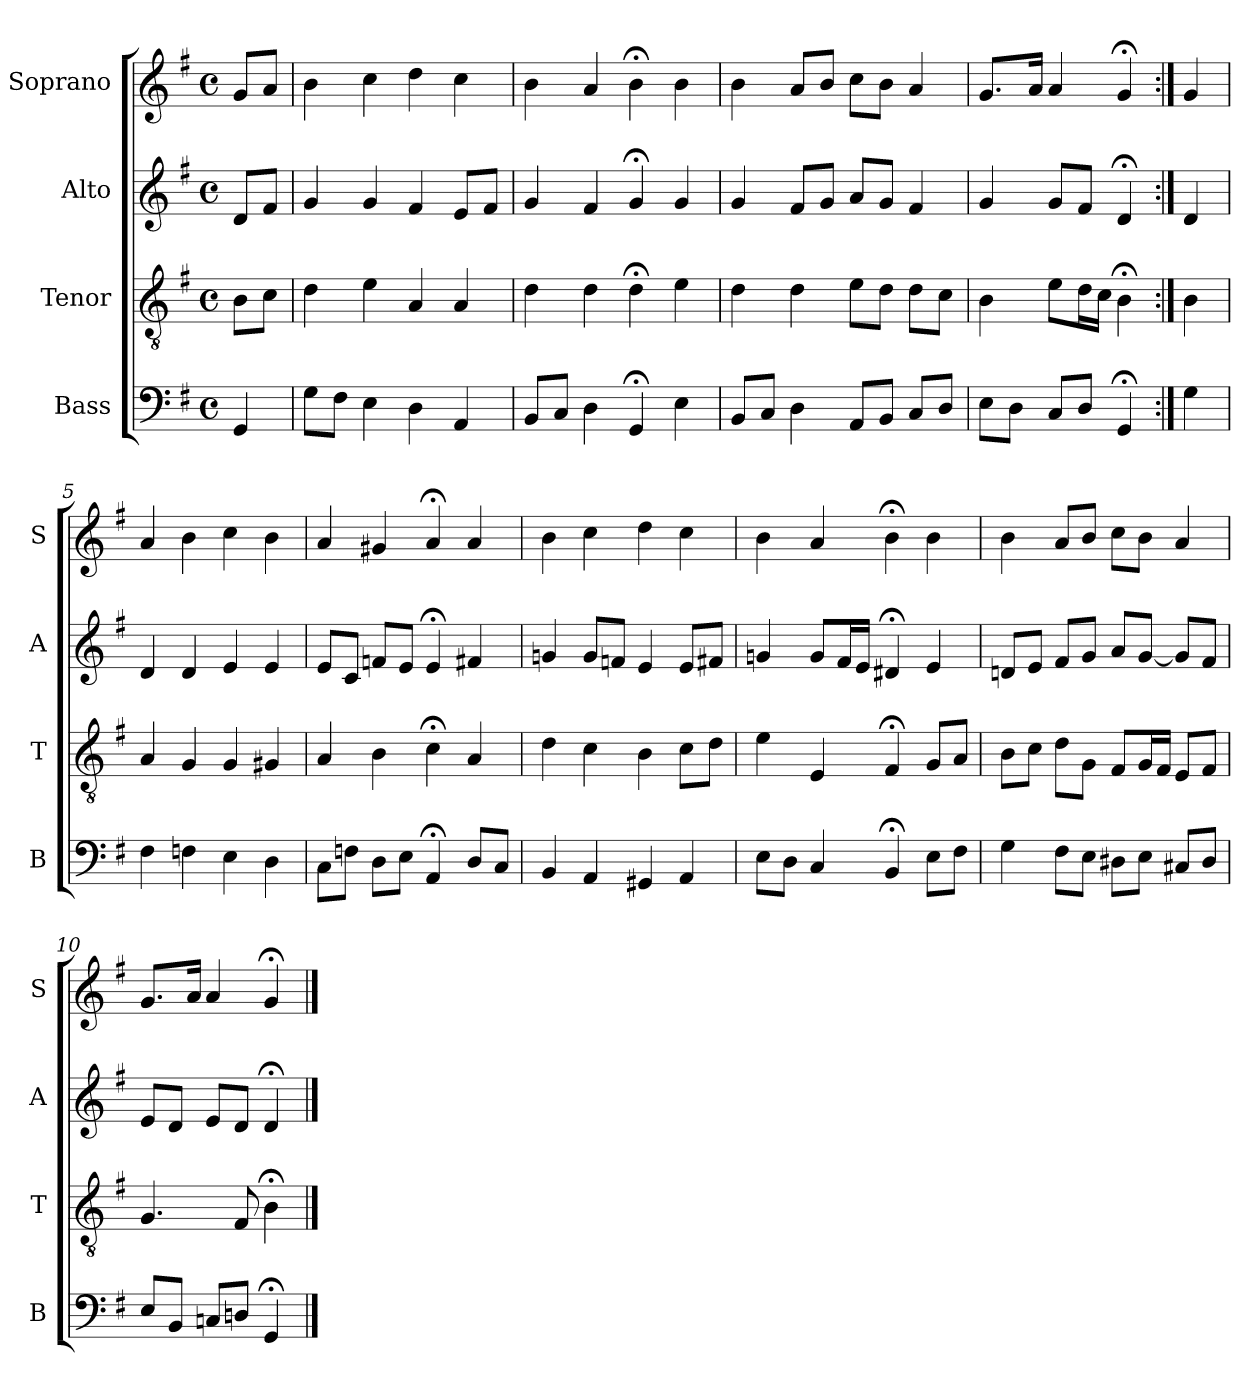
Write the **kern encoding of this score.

**kern	**kern	**kern	**kern
*part4	*part3	*part2	*part1
*staff4	*staff3	*staff2	*staff1
*I"Bass	*I"Tenor	*I"Alto	*I"Soprano
*I'B	*I'T	*I'A	*I'S
*clefF4	*clefGv2	*clefG2	*clefG2
*k[f#]	*k[f#]	*k[f#]	*k[f#]
*G:	*G:	*G:	*G:
*M4/4	*M4/4	*M4/4	*M4/4
*met(c)	*met(c)	*met(c)	*met(c)
*MM100	*MM100	*MM100	*MM100
=	=	=	=
4GG	8BL	8dL	8gL
.	8cJ	8f#J	8aJ
=1	=1	=1	=1
8GL	4d	4g	4b
8F#J	.	.	.
4E	4e	4g	4cc
4D	4A	4f#	4dd
4AA	4A	8eL	4cc
.	.	8f#J	.
=2	=2	=2	=2
8BBL	4d	4g	4b
8CJ	.	.	.
4D	4d	4f#	4a
4GG;<	4d;<	4g;<	4b;<
4E	4e	4g	4b
=3	=3	=3	=3
8BBL	4d	4g	4b
8CJ	.	.	.
4D	4d	8f#L	8aL
.	.	8gJ	8bJ
8AAL	8eL	8aL	8ccL
8BBJ	8dJ	8gJ	8bJ
8CL	8dL	4f#	4a
8DJ	8cJ	.	.
=4	=4	=4	=4
8EL	4B	4g	8.gL
8DJ	.	.	.
.	.	.	16aJk
8CL	8eL	8gL	4a
8DJ	16dL	8f#J	.
.	16cJJ	.	.
4GG;<	4B;<	4d;<	4g;<
=:|!	=:|!	=:|!	=:|!
4G	4B	4d	4g
=5	=5	=5	=5
4F#	4A	4d	4a
4Fn	4G	4d	4b
4E	4G	4e	4cc
4D	4G#X	4e	4b
=6	=6	=6	=6
8CL	4A	8eL	4a
8FnJ	.	8cJ	.
8DL	4B	8fnL	4g#X
8EJ	.	8eJ	.
4AA;<	4c;<	4e;<	4a;<
8DL	4A	4f#X	4a
8CJ	.	.	.
=7	=7	=7	=7
4BB	4d	4gn	4b
4AA	4c	8gL	4cc
.	.	8fnJ	.
4GG#X	4B	4e	4dd
4AA	8cL	8eL	4cc
.	8dJ	8f#XJ	.
=8	=8	=8	=8
8EL	4e	4gn	4b
8DJ	.	.	.
4C	4E	8gL	4a
.	.	16f#L	.
.	.	16eJJ	.
4BB;<	4F#;<	4d#X;<	4b;<
8EL	8GL	4e	4b
8F#J	8AJ	.	.
=9	=9	=9	=9
4G	8BL	8dnL	4b
.	8cJ	8eJ	.
8F#L	8dL	8f#L	8aL
8EJ	8GJ	8gJ	8bJ
8D#XL	8F#L	8aL	8ccL
8EJ	16GL	[8gJ	8bJ
.	16F#JJ	.	.
8C#XL	8EL	8gL]	4a
8D#J	8F#J	8f#J	.
=10	=10	=10	=10
8EL	4.G	8eL	8.gL
8BBJ	.	8dJ	.
.	.	.	16aJk
8CnL	.	8eL	4a
8DnJ	8F#	8dJ	.
4GG;<	4B;<	4d;<	4g;<
==	==	==	==
*-	*-	*-	*-
